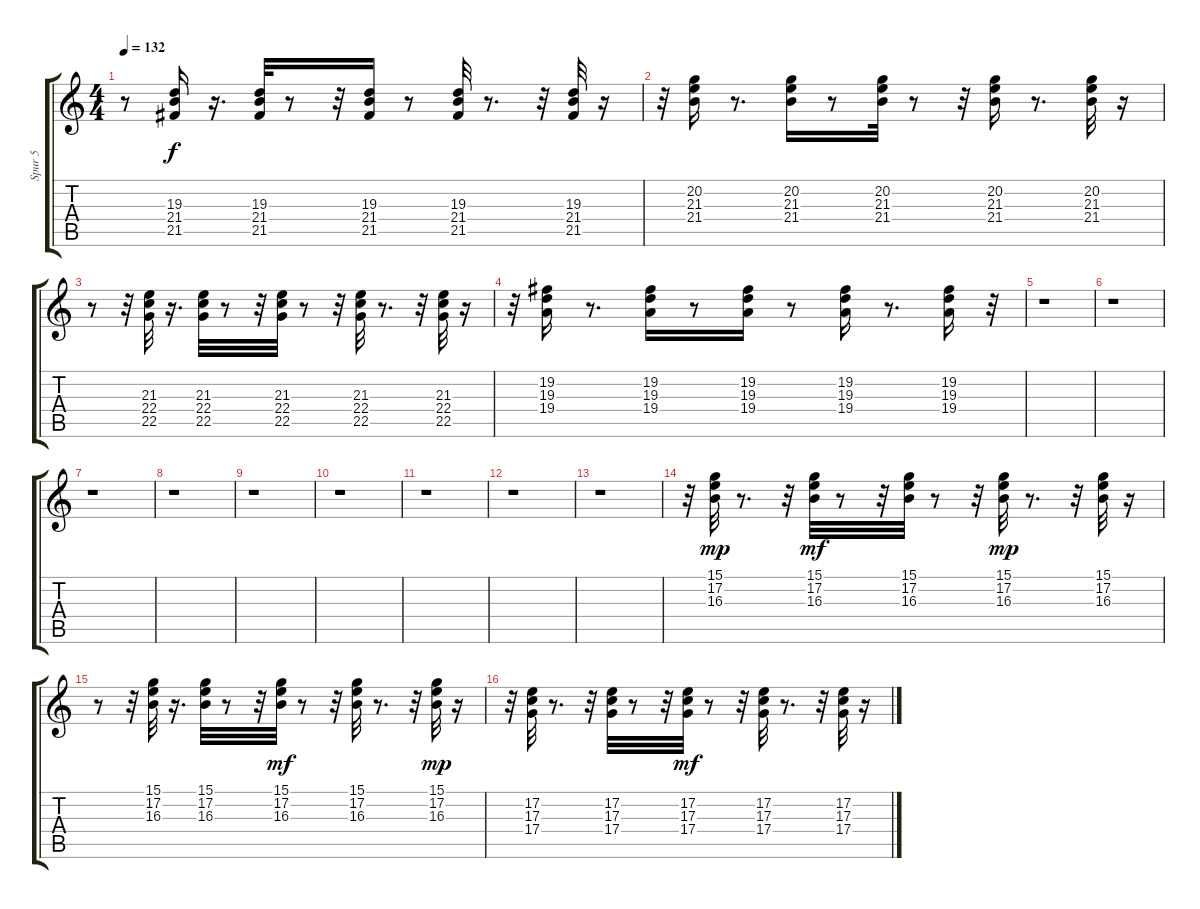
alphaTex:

\track ("Spur 5" "Spur 5") {instrument lead1square}
\staff {score tabs}
\tuning (E4 B3 G3 D3 A2 E2) {hide}
\ts (4 4)
\tempo 132
\clef g2
\ks c
r.8{dy f} (19.3 21.4 21.5).16 r.16{d} (19.3 21.4 21.5).32 r.8 r.32 (19.3 21.4 21.5).16 r.8 (19.3 21.4 21.5).32 r.8{d} r.32 (19.3 21.4 21.5).32 r.16 |
r.32 (20.2 21.3 21.4).16 r.8{d} (20.2 21.3 21.4).16 r.8 (20.2 21.3 21.4).32 r.8 r.32 (20.2 21.3 21.4).16 r.8{d} (20.2 21.3 21.4).32 r.16 |
r.8 r.32 (21.3 22.4 22.5).32 r.16{d} (21.3 22.4 22.5).32 r.8 r.32 (21.3 22.4 22.5).32 r.8 r.32 (21.3 22.4 22.5).32 r.8{d} r.32 (21.3 22.4 22.5).32 r.16 |
r.32 (19.2 19.3 19.4).16 r.8{d} (19.2 19.3 19.4).16 r.8 (19.2 19.3 19.4).16 r.8 (19.2 19.3 19.4).16 r.8{d} (19.2 19.3 19.4).16 r.32 |
r.1 |
r.1 |
r.1 |
r.1 |
r.1 |
r.1 |
r.1 |
r.1 |
r.1 |
r.32 (15.1 17.2 16.3).32{dy mp} r.8{d} r.32 (15.1 17.2 16.3).32{dy mf} r.8 r.32 (15.1 17.2 16.3).32 r.8 r.32 (15.1 17.2 16.3).32{dy mp} r.8{d} r.32 (15.1 17.2 16.3).32 r.16 |
r.8 r.32 (15.1 17.2 16.3).32 r.16{d} (15.1 17.2 16.3).32 r.8 r.32 (15.1 17.2 16.3).32{dy mf} r.8 r.32 (15.1 17.2 16.3).32 r.8{d} r.32 (15.1 17.2 16.3).32{dy mp} r.16 |
r.32 (17.2 17.3 17.4).32 r.8{d} r.32 (17.2 17.3 17.4).32 r.8 r.32 (17.2 17.3 17.4).32{dy mf} r.8 r.32 (17.2 17.3 17.4).32 r.8{d} r.32 (17.2 17.3 17.4).32 r.16
